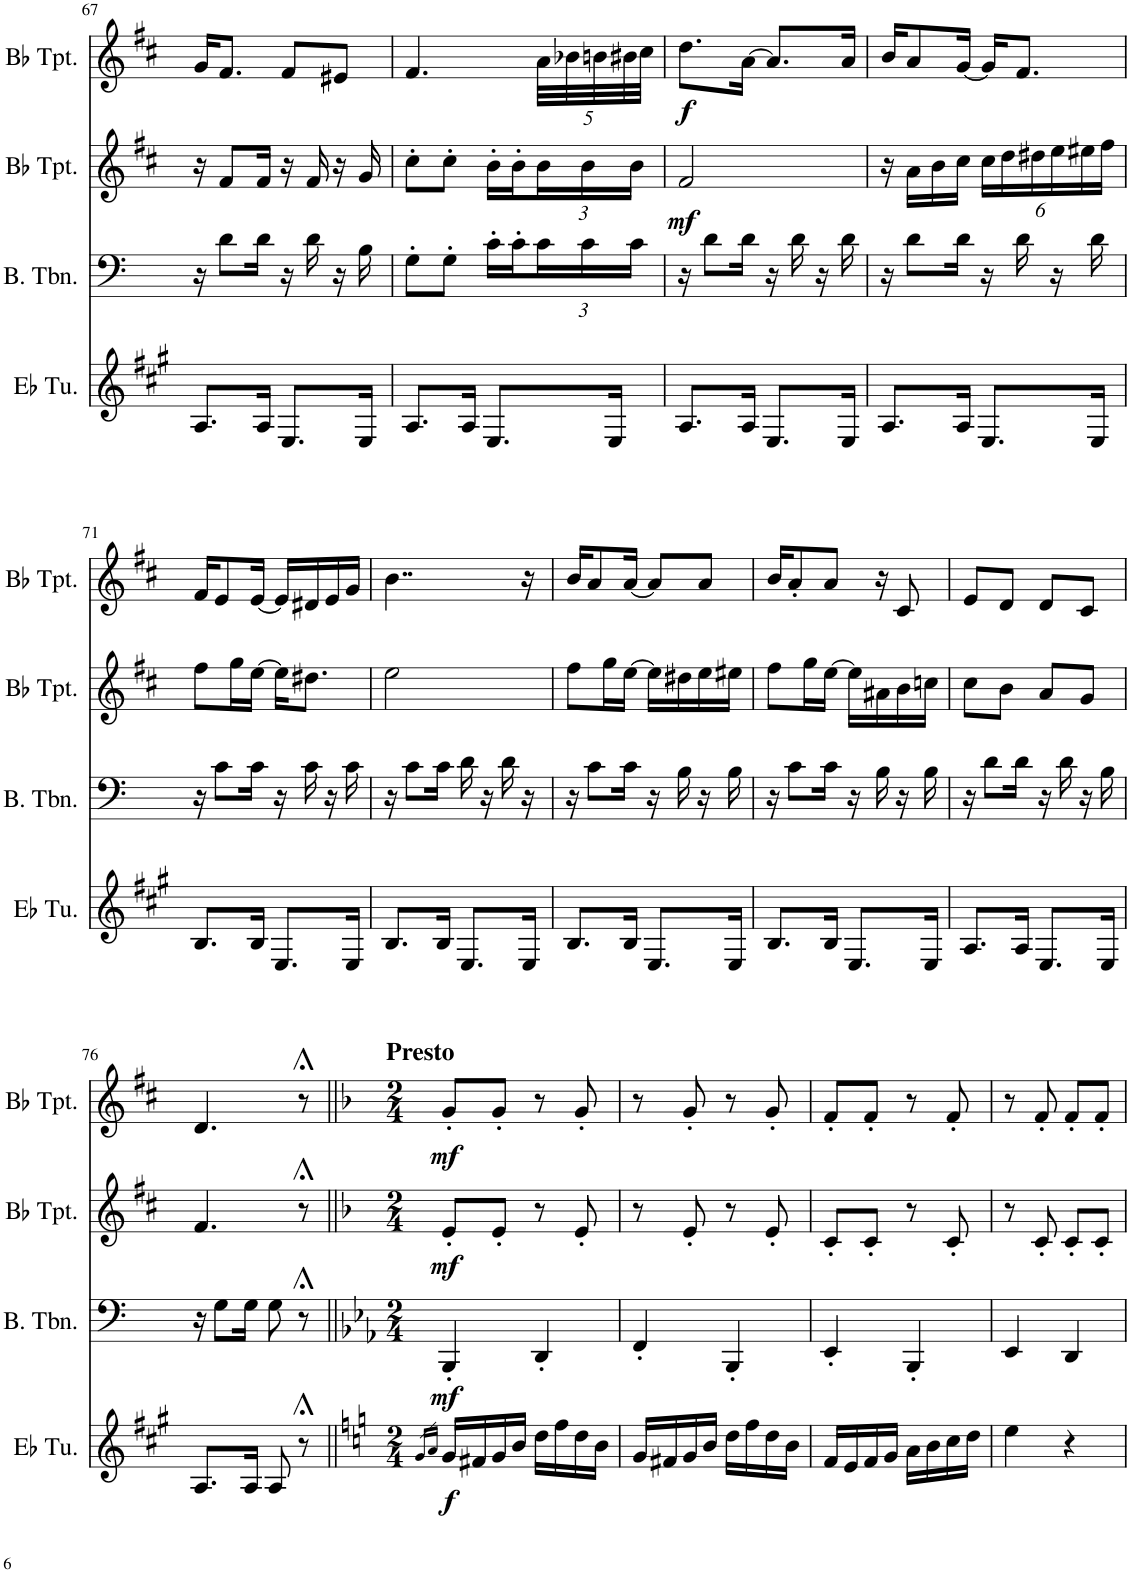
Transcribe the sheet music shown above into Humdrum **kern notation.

**kern	**dynam	**kern	**dynam	**kern	**dynam	**kern	**dynam
*part4	*part4	*part3	*part3	*part2	*part2	*part1	*part1
*staff4	*staff4	*staff3	*staff3	*staff2	*staff2	*staff1	*staff1
*I"Eb Tuba	*	*I"Bass Trombone	*	*I"Bb Trumpet	*	*I"Bb Trumpet	*
*I'Eb Tu.	*	*I'B. Tbn.	*	*I'Bb Tpt.	*	*I'Bb Tpt.	*
!!LO:PB:g=z
*clefG2	*	*clefF4	*	*clefG2	*	*clefG2	*
*Trd12c21	*	*	*	*Trd1c2	*	*Trd1c2	*
*k[f#c#g#]	*	*k[]	*	*k[f#c#]	*	*k[f#c#]	*
*M4/8	*	*M4/8	*	*M4/8	*	*M4/8	*
=67	=67	=67	=67	=67	=67	=67	=67
8.A/L	.	16r	.	16r	.	16g/KL	.
.	.	8d\L	.	8f#/L	.	8.f#/J	.
16A/Jk	.	16d\Jk	.	16f#/Jk	.	.	.
8.E/L	.	16r	.	16r	.	8f#/L	.
.	.	16d\	.	16f#/	.	.	.
.	.	16r	.	16r	.	8e#X/J	.
16E/Jk	.	16B\	.	16g/	.	.	.
=68	=68	=68	=68	=68	=68	=68	=68
8.A/L	.	8G'\L	.	8cc#'\L	.	4.f#/	.
.	.	8G'\J	.	8cc#'\J	.	.	.
16A/Jk	.	.	.	.	.	.	.
8.E/L	.	16c'\LL	.	16b'\LL	.	.	.
.	.	16c'\	.	16b'\	.	.	.
*	*	*Xbrackettup	*	*Xbrackettup	*	*Xbrackettup	*
.	.	24c\	.	24b\	.	40a\LLL	.
.	.	.	.	.	.	40b-X\	.
.	.	24c\	.	24b\	.	.	.
.	.	.	.	.	.	40bn\	.
16E/Jk	.	.	.	.	.	.	.
.	.	.	.	.	.	40b#X\	.
.	.	24c\JJ	.	24b\JJ	.	.	.
.	.	.	.	.	.	40cc#\JJJ	.
=69	=69	=69	=69	=69	=69	=69	=69
!	!	!	!	!	!LO:DY:b	!	!LO:DY:b
8.A/L	.	16r	.	2f#/	mf	8.dd\L	f
.	.	8d\L	.	.	.	.	.
16A/Jk	.	16d\Jk	.	.	.	[16a\Jk	.
8.E/L	.	16r	.	.	.	8.a/L]	.
.	.	16d\	.	.	.	.	.
.	.	16r	.	.	.	.	.
16E/Jk	.	16d\	.	.	.	16a/Jk	.
=70	=70	=70	=70	=70	=70	=70	=70
8.A/L	.	16r	.	16r	.	16b/KL	.
.	.	8d\L	.	16a\LL	.	8a/	.
.	.	.	.	16b\	.	.	.
16A/Jk	.	16d\Jk	.	16cc#\JJ	.	[16g/Jk	.
8.E/L	.	16r	.	24cc#\LL	.	16g/KL]	.
.	.	.	.	24dd\	.	.	.
.	.	16d\	.	.	.	8.f#/J	.
.	.	.	.	24dd#X\	.	.	.
.	.	16r	.	24ee\	.	.	.
.	.	.	.	24ee#X\	.	.	.
16E/Jk	.	16d\	.	.	.	.	.
.	.	.	.	24ff#\JJ	.	.	.
!!LO:LB:g=z
=71	=71	=71	=71	=71	=71	=71	=71
8.B/L	.	16r	.	8ff#\L	.	16f#/KL	.
.	.	8c\L	.	.	.	8e/	.
.	.	.	.	16gg\L	.	.	.
16B/Jk	.	16c\Jk	.	[16ee\JJ	.	[16e/Jk	.
8.E/L	.	16r	.	16ee\KL]	.	16e/LL]	.
.	.	16c\	.	8.dd#X\J	.	16d#X/	.
.	.	16r	.	.	.	16e/	.
16E/Jk	.	16c\	.	.	.	16g/JJ	.
=72	=72	=72	=72	=72	=72	=72	=72
8.B/L	.	16r	.	2ee\	.	4..b\	.
.	.	8c\L	.	.	.	.	.
16B/Jk	.	16c\Jk	.	.	.	.	.
8.E/L	.	16d\	.	.	.	.	.
.	.	16r	.	.	.	.	.
.	.	16d\	.	.	.	.	.
16E/Jk	.	16r	.	.	.	16r	.
=73	=73	=73	=73	=73	=73	=73	=73
8.B/L	.	16r	.	8ff#\L	.	16b/KL	.
.	.	8c\L	.	.	.	8a/	.
.	.	.	.	16gg\L	.	.	.
16B/Jk	.	16c\Jk	.	[16ee\JJ	.	[16a/Jk	.
8.E/L	.	16r	.	16ee\LL]	.	8a/L]	.
.	.	16B\	.	16dd#X\	.	.	.
.	.	16r	.	16ee\	.	8a/J	.
16E/Jk	.	16B\	.	16ee#X\JJ	.	.	.
=74	=74	=74	=74	=74	=74	=74	=74
8.B/L	.	16r	.	8ff#\L	.	16b/KL	.
.	.	8c\L	.	.	.	8a'/	.
.	.	.	.	16gg\L	.	.	.
16B/Jk	.	16c\Jk	.	[16ee\JJ	.	8a/J	.
8.E/L	.	16r	.	16ee\LL]	.	.	.
.	.	16B\	.	16a#X\	.	16r	.
.	.	16r	.	16b\	.	8c#/	.
16E/Jk	.	16B\	.	16ccn\JJ	.	.	.
=75	=75	=75	=75	=75	=75	=75	=75
8.A/L	.	16r	.	8cc#\L	.	8e/L	.
.	.	8d\L	.	.	.	.	.
.	.	.	.	8b\J	.	8d/J	.
16A/Jk	.	16d\Jk	.	.	.	.	.
8.E/L	.	16r	.	8a/L	.	8d/L	.
.	.	16d\	.	.	.	.	.
.	.	16r	.	8g/J	.	8c#/J	.
16E/Jk	.	16B\	.	.	.	.	.
!!LO:LB:g=z
=76	=76	=76	=76	=76	=76	=76	=76
8.A/L	.	16r	.	4.f#/	.	4.d/	.
.	.	8G\L	.	.	.	.	.
16A/Jk	.	16G\Jk	.	.	.	.	.
8A/	.	8G\	.	.	.	.	.
8r;<	.	8r;<	.	8r;<	.	8r;<	.
=77||	=77||	=77||	=77||	=77||	=77||	=77||	=77||
*k[]	*	*k[b-e-a-]	*	*k[b-]	*	*k[b-]	*
*M2/4	*	*M2/4	*	*M2/4	*	*M2/4	*
16qg/LL	.	.	.	.	.	.	.
16qa/JJ	.	.	.	.	.	.	.
!	!	!	!	!	!	!LO:TX:a:B:t=Presto	!
!	!LO:DY:b	!	!LO:DY:b	!	!LO:DY:b	!	!LO:DY:b
16g/LL	f	4BBB-'/	mf	8e'/L	mf	8g'/L	mf
16f#X/	.	.	.	.	.	.	.
16g/	.	.	.	8e'/J	.	8g'/J	.
16b/JJ	.	.	.	.	.	.	.
16dd\LL	.	4DD'/	.	8r	.	8r	.
16ff\	.	.	.	.	.	.	.
16dd\	.	.	.	8e'/	.	8g'/	.
16b\JJ	.	.	.	.	.	.	.
=78	=78	=78	=78	=78	=78	=78	=78
16g/LL	.	4FF'/	.	8r	.	8r	.
16f#X/	.	.	.	.	.	.	.
16g/	.	.	.	8e'/	.	8g'/	.
16b/JJ	.	.	.	.	.	.	.
16dd\LL	.	4BBB-'/	.	8r	.	8r	.
16ff\	.	.	.	.	.	.	.
16dd\	.	.	.	8e'/	.	8g'/	.
16b\JJ	.	.	.	.	.	.	.
=79	=79	=79	=79	=79	=79	=79	=79
16f/LL	.	4EE-'/	.	8c'/L	.	8f'/L	.
16e/	.	.	.	.	.	.	.
16f/	.	.	.	8c'/J	.	8f'/J	.
16g/JJ	.	.	.	.	.	.	.
16a\LL	.	4BBB-'/	.	8r	.	8r	.
16b\	.	.	.	.	.	.	.
16cc\	.	.	.	8c'/	.	8f'/	.
16dd\JJ	.	.	.	.	.	.	.
=80	=80	=80	=80	=80	=80	=80	=80
4ee\	.	4EE-/	.	8r	.	8r	.
.	.	.	.	8c'/	.	8f'/	.
4r	.	4DD/	.	8c'/L	.	8f'/L	.
.	.	.	.	8c'/J	.	8f'/J	.
=	=	=	=	=	=	=	=
*-	*-	*-	*-	*-	*-	*-	*-
